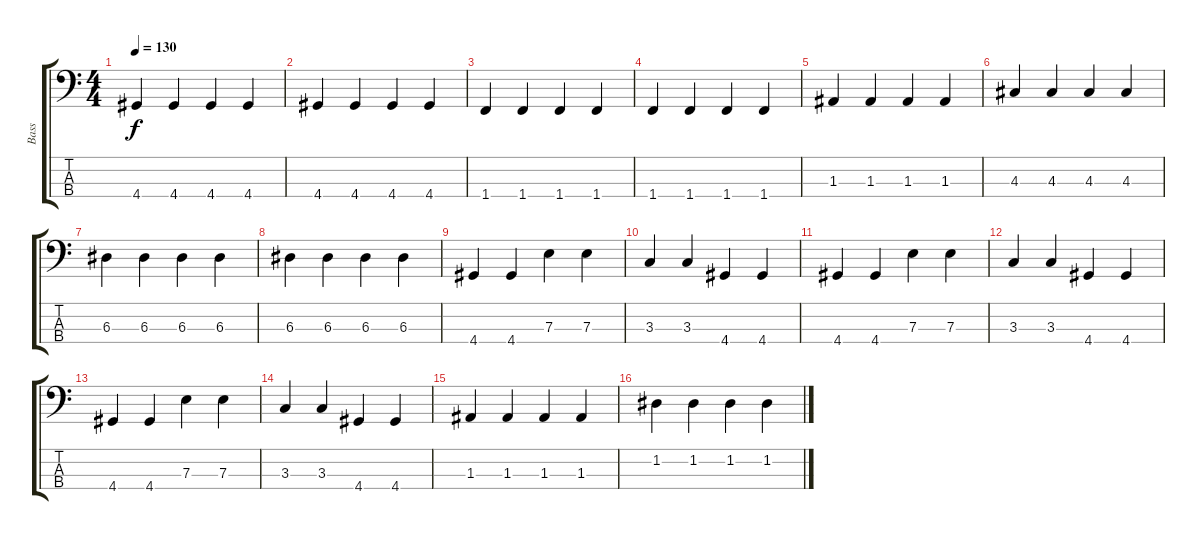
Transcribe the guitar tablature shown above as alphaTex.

\track ("Bass" "Bass") {instrument electricbassfinger}
\staff {score tabs}
\tuning (G2 D2 A1 E1) {hide}
\ts (4 4)
\tempo 130
\clef f4
\ks c
4.4.4{dy f} 4.4.4 4.4.4 4.4.4 |
4.4.4 4.4.4 4.4.4 4.4.4 |
1.4.4 1.4.4 1.4.4 1.4.4 |
1.4.4 1.4.4 1.4.4 1.4.4 |
1.3.4 1.3.4 1.3.4 1.3.4 |
4.3.4 4.3.4 4.3.4 4.3.4 |
6.3.4 6.3.4 6.3.4 6.3.4 |
6.3.4 6.3.4 6.3.4 6.3.4 |
4.4.4 4.4.4 7.3.4 7.3.4 |
3.3.4 3.3.4 4.4.4 4.4.4 |
4.4.4 4.4.4 7.3.4 7.3.4 |
3.3.4 3.3.4 4.4.4 4.4.4 |
4.4.4 4.4.4 7.3.4 7.3.4 |
3.3.4 3.3.4 4.4.4 4.4.4 |
1.3.4 1.3.4 1.3.4 1.3.4 |
1.2.4 1.2.4 1.2.4 1.2.4
